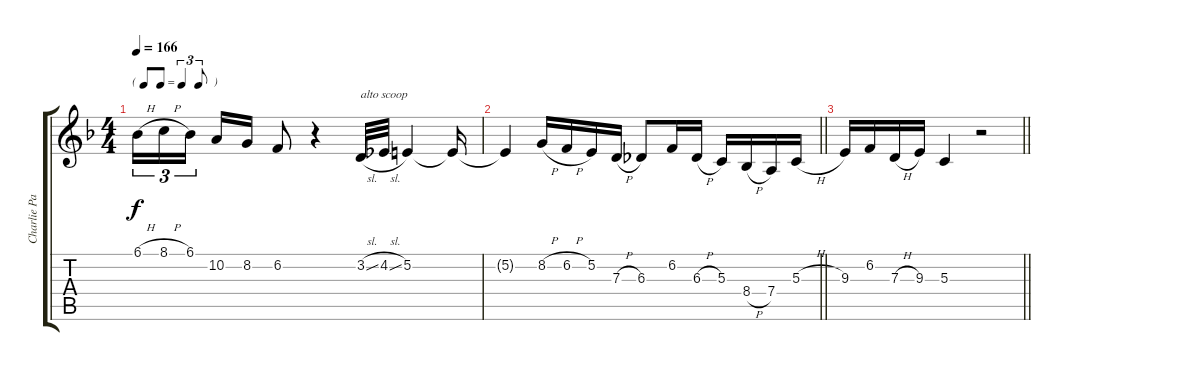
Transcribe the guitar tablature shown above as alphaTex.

\track ("Charlie Parker" "Charlie Pa") {instrument altosax}
\staff {score tabs}
\tuning (E4 B3 G3 D3 A2 E2) {hide}
\ts (4 4)
\tf triplet8th
\tempo 166
\clef g2
\ks f
6.1{h}.16{tu (3 2) dy f} 8.1{h}.16{tu (3 2)} 6.1.16{tu (3 2)} 10.2.16 8.2.16 6.2.8 r.4 3.2{sl}.32{txt "alto scoop"} 4.2{sl}.32 5.2.4 5.2{t}.16 |
\barLineRight lightlight
5.2{t}.4 8.2{h}.16 6.2{h}.16 5.2.16 7.3{h}.16 6.3.8 6.2.16 6.3{h}.16 5.3.16 8.4{h}.16 7.4.16 5.3{h}.16 |
\barLineRight lightlight
9.3.16 6.2.16 7.3{h}.16 9.3.16 5.3.4 r.2
